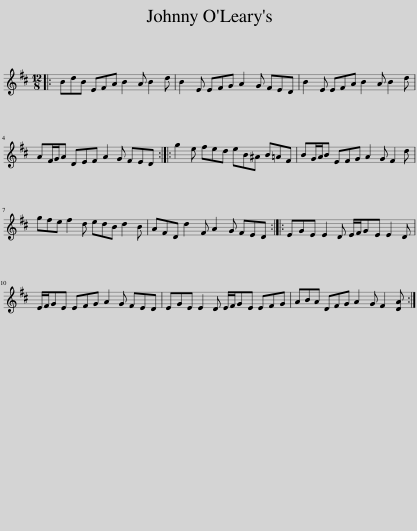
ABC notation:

X:1
L:1/8
M:12/8
I:linebreak $
K:D
V:1 treble
V:1
|: BdB EFA B2 A B2 d | B2 E EFG A2 G FED | B2 E EFA B2 A B2 d |$ AF/G/A DEF A2 G FED :: g2 e fed eB^A B=AF | %5
 BG/A/B EFG A2 G F2 d |$ gfe f2 d edB d2 B | AFD d2 F A2 G FED :: EGE E2 D E/F/GE E2 D |$ E/F/GE EFG A2 G FED | %10
 EGE E2 D E/F/GE EFG | ABA DFG A2 G F2 [DA] :| %12
